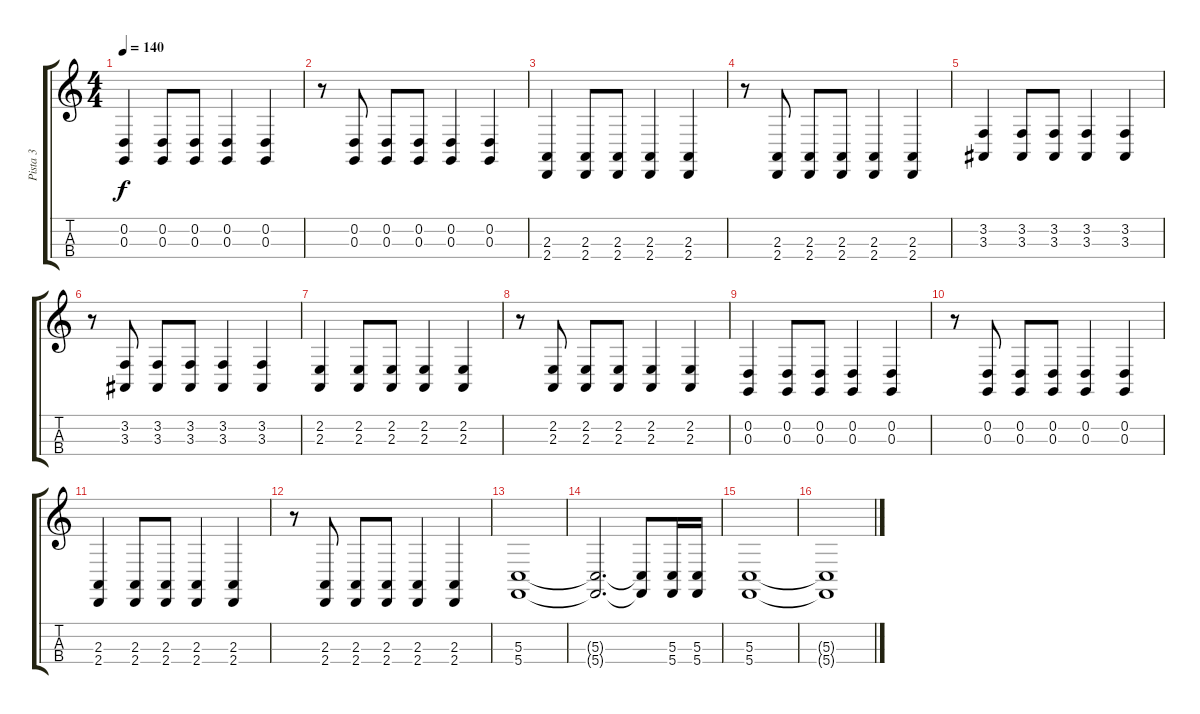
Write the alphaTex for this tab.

\track ("Pista 3" "Pista 3") {instrument cello}
\staff {score tabs}
\tuning (A3 D3 G2 C2) {hide}
\ts (4 4)
\tempo 140
\clef g2
\ks c
(0.2 0.3).4{dy f} (0.2 0.3).8 (0.2 0.3).8 (0.2 0.3).4 (0.2 0.3).4 |
r.8 (0.2 0.3).8 (0.2 0.3).8 (0.2 0.3).8 (0.2 0.3).4 (0.2 0.3).4 |
(2.3 2.4).4 (2.3 2.4).8 (2.3 2.4).8 (2.3 2.4).4 (2.3 2.4).4 |
r.8 (2.3 2.4).8 (2.3 2.4).8 (2.3 2.4).8 (2.3 2.4).4 (2.3 2.4).4 |
(3.2 3.3).4 (3.2 3.3).8 (3.2 3.3).8 (3.2 3.3).4 (3.2 3.3).4 |
r.8 (3.2 3.3).8 (3.2 3.3).8 (3.2 3.3).8 (3.2 3.3).4 (3.2 3.3).4 |
(2.2 2.3).4 (2.2 2.3).8 (2.2 2.3).8 (2.2 2.3).4 (2.2 2.3).4 |
r.8 (2.2 2.3).8 (2.2 2.3).8 (2.2 2.3).8 (2.2 2.3).4 (2.2 2.3).4 |
(0.2 0.3).4 (0.2 0.3).8 (0.2 0.3).8 (0.2 0.3).4 (0.2 0.3).4 |
r.8 (0.2 0.3).8 (0.2 0.3).8 (0.2 0.3).8 (0.2 0.3).4 (0.2 0.3).4 |
(2.3 2.4).4 (2.3 2.4).8 (2.3 2.4).8 (2.3 2.4).4 (2.3 2.4).4 |
r.8 (2.3 2.4).8 (2.3 2.4).8 (2.3 2.4).8 (2.3 2.4).4 (2.3 2.4).4 |
(5.3 5.4).1 |
(5.3{t} 5.4{t}).2{d} (5.3{t} 5.4{t}).8 (5.3 5.4).16 (5.3 5.4).16 |
(5.3 5.4).1 |
(5.3{t} 5.4{t}).1
